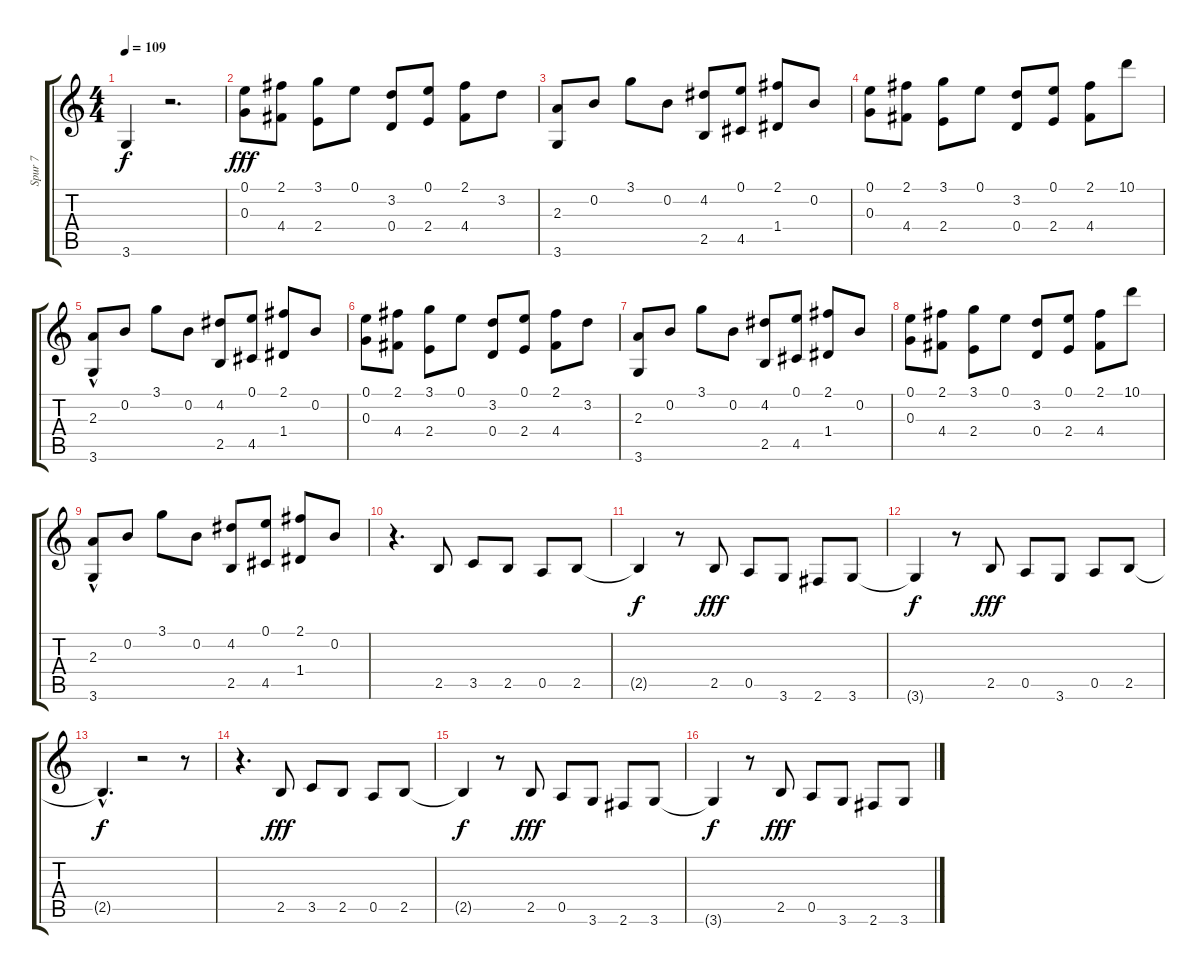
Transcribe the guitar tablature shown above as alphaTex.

\track ("Spur 7" "Spur 7") {instrument electricguitarjazz}
\staff {score tabs}
\tuning (E4 B3 G3 D3 A2 E2) {hide}
\ts (4 4)
\tempo 109
\clef g2
\ks c
3.6{t}.4{dy f} r.2{d} |
(0.1 0.3).8{dy fff} (2.1 4.4).8 (3.1 2.4).8 0.1.8 (3.2 0.4).8 (0.1 2.4).8 (2.1 4.4).8 3.2.8 |
(2.3 3.6).8 0.2.8 3.1.8 0.2.8 (4.2 2.5).8 (0.1 4.5).8 (2.1 1.4).8 0.2.8 |
(0.1 0.3).8 (2.1 4.4).8 (3.1 2.4).8 0.1.8 (3.2 0.4).8 (0.1 2.4).8 (2.1 4.4).8 10.1.8 |
(2.3 3.6{hac}).8 0.2.8 3.1.8 0.2.8 (4.2 2.5).8 (0.1 4.5).8 (2.1 1.4).8 0.2.8 |
(0.1 0.3).8 (2.1 4.4).8 (3.1 2.4).8 0.1.8 (3.2 0.4).8 (0.1 2.4).8 (2.1 4.4).8 3.2.8 |
(2.3 3.6).8 0.2.8 3.1.8 0.2.8 (4.2 2.5).8 (0.1 4.5).8 (2.1 1.4).8 0.2.8 |
(0.1 0.3).8 (2.1 4.4).8 (3.1 2.4).8 0.1.8 (3.2 0.4).8 (0.1 2.4).8 (2.1 4.4).8 10.1.8 |
(2.3 3.6{hac}).8 0.2.8 3.1.8 0.2.8 (4.2 2.5).8 (0.1 4.5).8 (2.1 1.4).8 0.2.8 |
r.4{d} 2.5.8 3.5.8 2.5.8 0.5.8 2.5.8 |
2.5{t}.4{dy f} r.8 2.5.8{dy fff} 0.5.8 3.6.8 2.6.8 3.6.8 |
3.6{t}.4{dy f} r.8 2.5.8{dy fff} 0.5.8 3.6.8 0.5.8 2.5.8 |
2.5{hac t}.4{d dy f} r.2 r.8 |
r.4{d} 2.5.8{dy fff} 3.5.8 2.5.8 0.5.8 2.5.8 |
2.5{t}.4{dy f} r.8 2.5.8{dy fff} 0.5.8 3.6.8 2.6.8 3.6.8 |
3.6{t}.4{dy f} r.8 2.5.8{dy fff} 0.5.8 3.6.8 2.6.8 3.6.8
